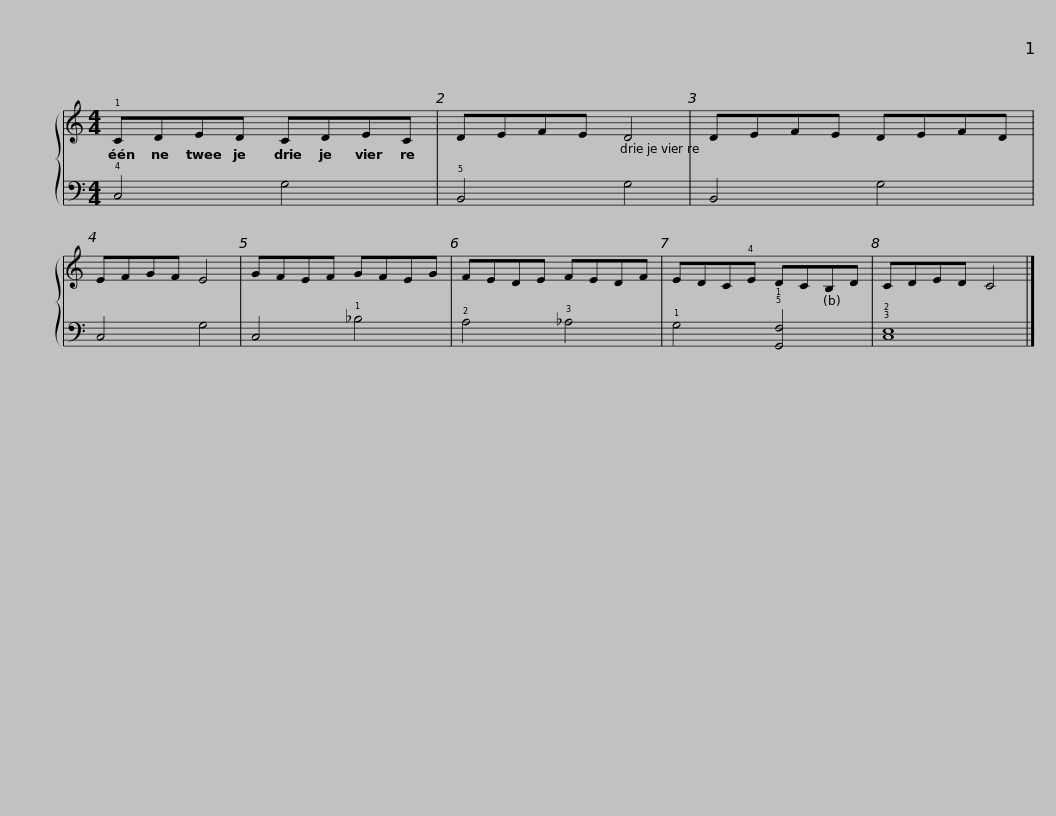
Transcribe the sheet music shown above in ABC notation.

X:1
%%score { 1 | 2 }
L:1/8
M:4/4
I:linebreak $
K:C
V:1 treble
V:2 bass
V:1
 !1!CDED CDEC | DEFE D4 |$ DEFE DEFD | EFGF E4 |$ GFEF GFEG | %5
 FEDE FEDF |$ EDC!4!E DCB,D | CDED C4 |] %8
V:2
 !4!C,4 G,4 | !5!B,,4 G,4 |$ B,,4 G,4 | C,4 G,4 |$ C,4 !1!_B,4 | %5
 !2!A,4 !3!_A,4 |$ !1!G,4 !5!!1![G,,F,]4 | !3!!2![C,E,]8 |] %8
